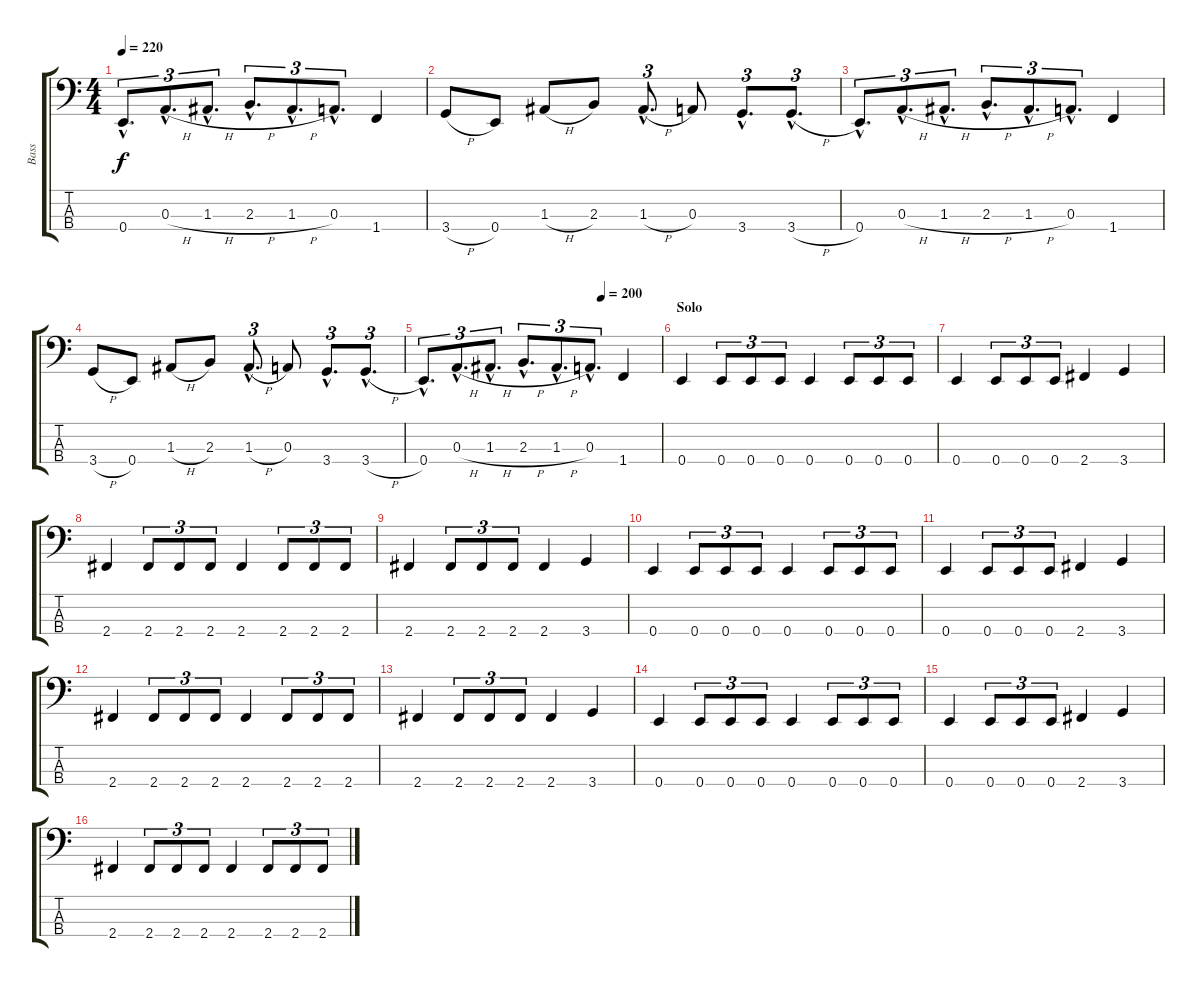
\track ("Bass" "Bass") {instrument electricbassfinger}
\staff {score tabs}
\tuning (G2 D2 A1 E1) {hide}
\ts (4 4)
\tempo 220
\clef f4
\ks c
0.4{hac}.8{d tu (3 2) dy f} 0.3{h hac}.8{d tu (3 2)} 1.3{h hac}.8{d tu (3 2)} 2.3{h hac}.8{d tu (3 2)} 1.3{h hac}.8{d tu (3 2)} 0.3{hac}.8{d tu (3 2)} 1.4.4 |
3.4{h}.8 0.4.8 1.3{h}.8 2.3.8 1.3{h hac}.8{d tu (3 2)} 0.3.8 3.4{hac}.8{d tu (3 2)} 3.4{h hac}.8{d tu (3 2)} |
0.4{hac}.8{d tu (3 2)} 0.3{h hac}.8{d tu (3 2)} 1.3{h hac}.8{d tu (3 2)} 2.3{h hac}.8{d tu (3 2)} 1.3{h hac}.8{d tu (3 2)} 0.3{hac}.8{d tu (3 2)} 1.4.4 |
3.4{h}.8 0.4.8 1.3{h}.8 2.3.8 1.3{h hac}.8{d tu (3 2)} 0.3.8 3.4{hac}.8{d tu (3 2)} 3.4{h hac}.8{d tu (3 2)} |
\tempo (200 0.75)
0.4{hac}.8{d tu (3 2)} 0.3{h hac}.8{d tu (3 2)} 1.3{h hac}.8{d tu (3 2)} 2.3{h hac}.8{d tu (3 2)} 1.3{h hac}.8{d tu (3 2)} 0.3{hac}.8{d tu (3 2)} 1.4.4 |
\section ("" "Solo")
0.4.4 0.4.8{tu (3 2)} 0.4.8{tu (3 2)} 0.4.8{tu (3 2)} 0.4.4 0.4.8{tu (3 2)} 0.4.8{tu (3 2)} 0.4.8{tu (3 2)} |
0.4.4 0.4.8{tu (3 2)} 0.4.8{tu (3 2)} 0.4.8{tu (3 2)} 2.4.4 3.4.4 |
2.4.4 2.4.8{tu (3 2)} 2.4.8{tu (3 2)} 2.4.8{tu (3 2)} 2.4.4 2.4.8{tu (3 2)} 2.4.8{tu (3 2)} 2.4.8{tu (3 2)} |
2.4.4 2.4.8{tu (3 2)} 2.4.8{tu (3 2)} 2.4.8{tu (3 2)} 2.4.4 3.4.4 |
0.4.4 0.4.8{tu (3 2)} 0.4.8{tu (3 2)} 0.4.8{tu (3 2)} 0.4.4 0.4.8{tu (3 2)} 0.4.8{tu (3 2)} 0.4.8{tu (3 2)} |
0.4.4 0.4.8{tu (3 2)} 0.4.8{tu (3 2)} 0.4.8{tu (3 2)} 2.4.4 3.4.4 |
2.4.4 2.4.8{tu (3 2)} 2.4.8{tu (3 2)} 2.4.8{tu (3 2)} 2.4.4 2.4.8{tu (3 2)} 2.4.8{tu (3 2)} 2.4.8{tu (3 2)} |
2.4.4 2.4.8{tu (3 2)} 2.4.8{tu (3 2)} 2.4.8{tu (3 2)} 2.4.4 3.4.4 |
0.4.4 0.4.8{tu (3 2)} 0.4.8{tu (3 2)} 0.4.8{tu (3 2)} 0.4.4 0.4.8{tu (3 2)} 0.4.8{tu (3 2)} 0.4.8{tu (3 2)} |
0.4.4 0.4.8{tu (3 2)} 0.4.8{tu (3 2)} 0.4.8{tu (3 2)} 2.4.4 3.4.4 |
2.4.4 2.4.8{tu (3 2)} 2.4.8{tu (3 2)} 2.4.8{tu (3 2)} 2.4.4 2.4.8{tu (3 2)} 2.4.8{tu (3 2)} 2.4.8{tu (3 2)}
